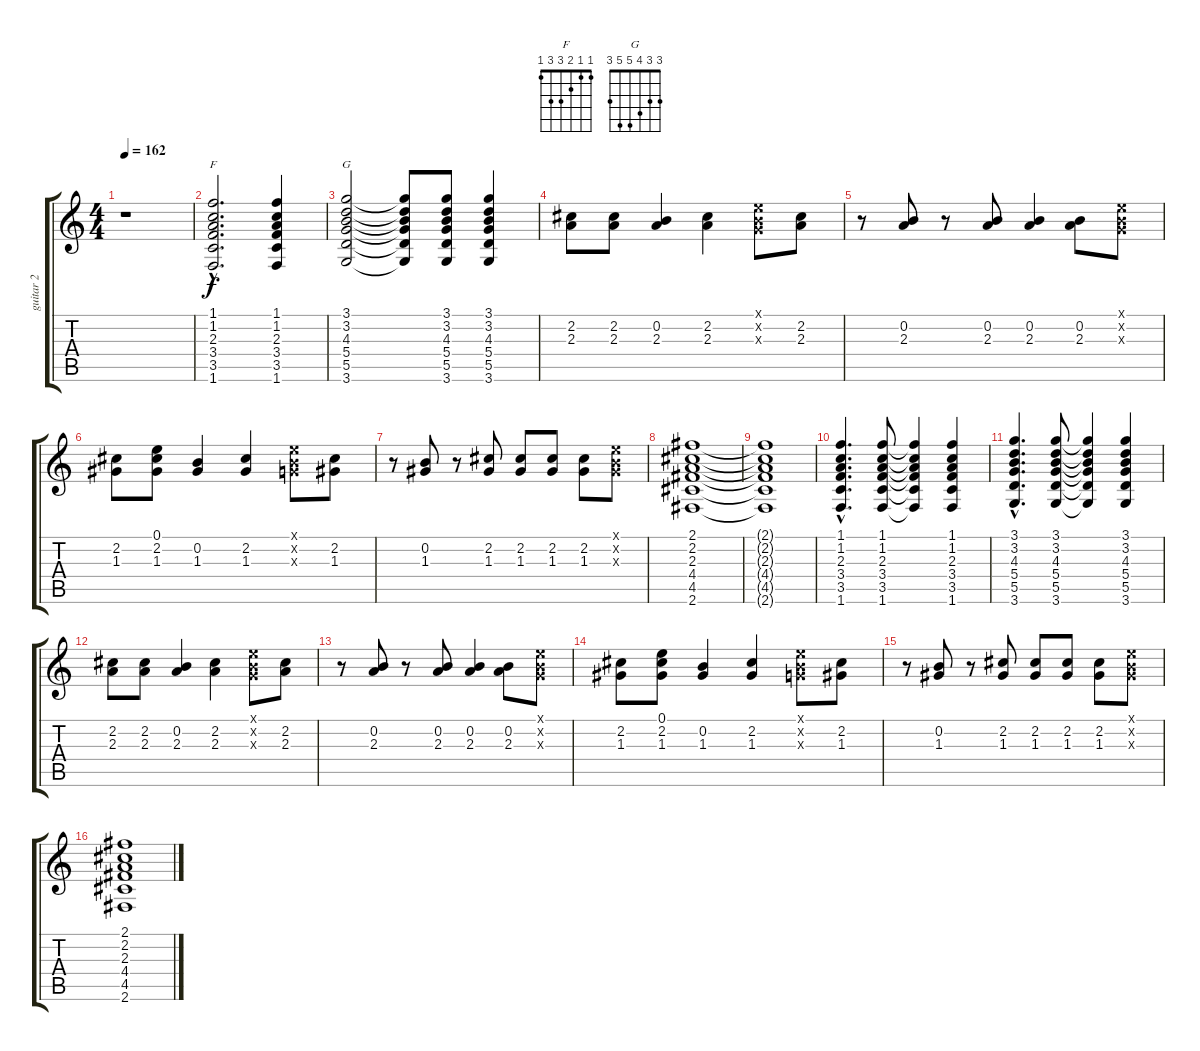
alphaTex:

\track ("guitar 2" "guitar 2") {instrument overdrivenguitar}
\staff {score tabs}
\tuning (E4 B3 G3 D3 A2 E2) {hide}
\chord ("F" 1 1 2 3 3 1)
\chord ("G" 3 3 4 5 5 3)
\ts (4 4)
\tempo 162
\clef g2
\ks c
r.1{dy f instrument overdrivenguitar} |
(1.1{hac} 1.2{hac} 2.3{hac} 3.4{hac} 3.5{hac} 1.6{hac}).2{d ch "F"} (1.1 1.2 2.3 3.4 3.5 1.6).4 |
(3.1 3.2 4.3 5.4 5.5 3.6).2{ch "G"} (3.1{t} 3.2{t} 4.3{t} 5.4{t} 5.5{t} 3.6{t}).8 (3.1 3.2 4.3 5.4 5.5 3.6).8 (3.1 3.2 4.3 5.4 5.5 3.6).4 |
(2.2 2.3).8 (2.2 2.3).8 (0.2 2.3).4 (2.2 2.3).4 (0.1{x} 0.2{x} 0.3{x}).8 (2.2 2.3).8 |
r.8 (0.2 2.3).8 r.8 (0.2 2.3).8 (0.2 2.3).4 (0.2 2.3).8 (0.1{x} 0.2{x} 0.3{x}).8 |
(2.2 1.3).8 (0.1 2.2 1.3).8 (0.2 1.3).4 (2.2 1.3).4 (0.1{x} 0.2{x} 0.3{x}).8 (2.2 1.3).8 |
r.8 (0.2 1.3).8 r.8 (2.2 1.3).8 (2.2 1.3).8 (2.2 1.3).8 (2.2 1.3).8 (0.1{x} 0.2{x} 1.3{x}).8 |
(2.1 2.2 2.3 4.4 4.5 2.6).1 |
(2.1{t} 2.2{t} 2.3{t} 4.4{t} 4.5{t} 2.6{t}).1 |
(1.1{hac} 1.2{hac} 2.3{hac} 3.4{hac} 3.5{hac} 1.6{hac}).4{d} (1.1 1.2 2.3 3.4 3.5 1.6).8 (1.1{t} 1.2{t} 2.3{t} 3.4{t} 3.5{t} 1.6{t}).4 (1.1 1.2 2.3 3.4 3.5 1.6).4 |
(3.1{hac} 3.2{hac} 4.3{hac} 5.4{hac} 5.5{hac} 3.6{hac}).4{d} (3.1 3.2 4.3 5.4 5.5 3.6).8 (3.1{t} 3.2{t} 4.3{t} 5.4{t} 5.5{t} 3.6{t}).4 (3.1 3.2 4.3 5.4 5.5 3.6).4 |
(2.2 2.3).8 (2.2 2.3).8 (0.2 2.3).4 (2.2 2.3).4 (0.1{x} 0.2{x} 0.3{x}).8 (2.2 2.3).8 |
r.8 (0.2 2.3).8 r.8 (0.2 2.3).8 (0.2 2.3).4 (0.2 2.3).8 (0.1{x} 0.2{x} 0.3{x}).8 |
(2.2 1.3).8 (0.1 2.2 1.3).8 (0.2 1.3).4 (2.2 1.3).4 (0.1{x} 0.2{x} 0.3{x}).8 (2.2 1.3).8 |
r.8 (0.2 1.3).8 r.8 (2.2 1.3).8 (2.2 1.3).8 (2.2 1.3).8 (2.2 1.3).8 (0.1{x} 0.2{x} 1.3{x}).8 |
(2.1 2.2 2.3 4.4 4.5 2.6).1
